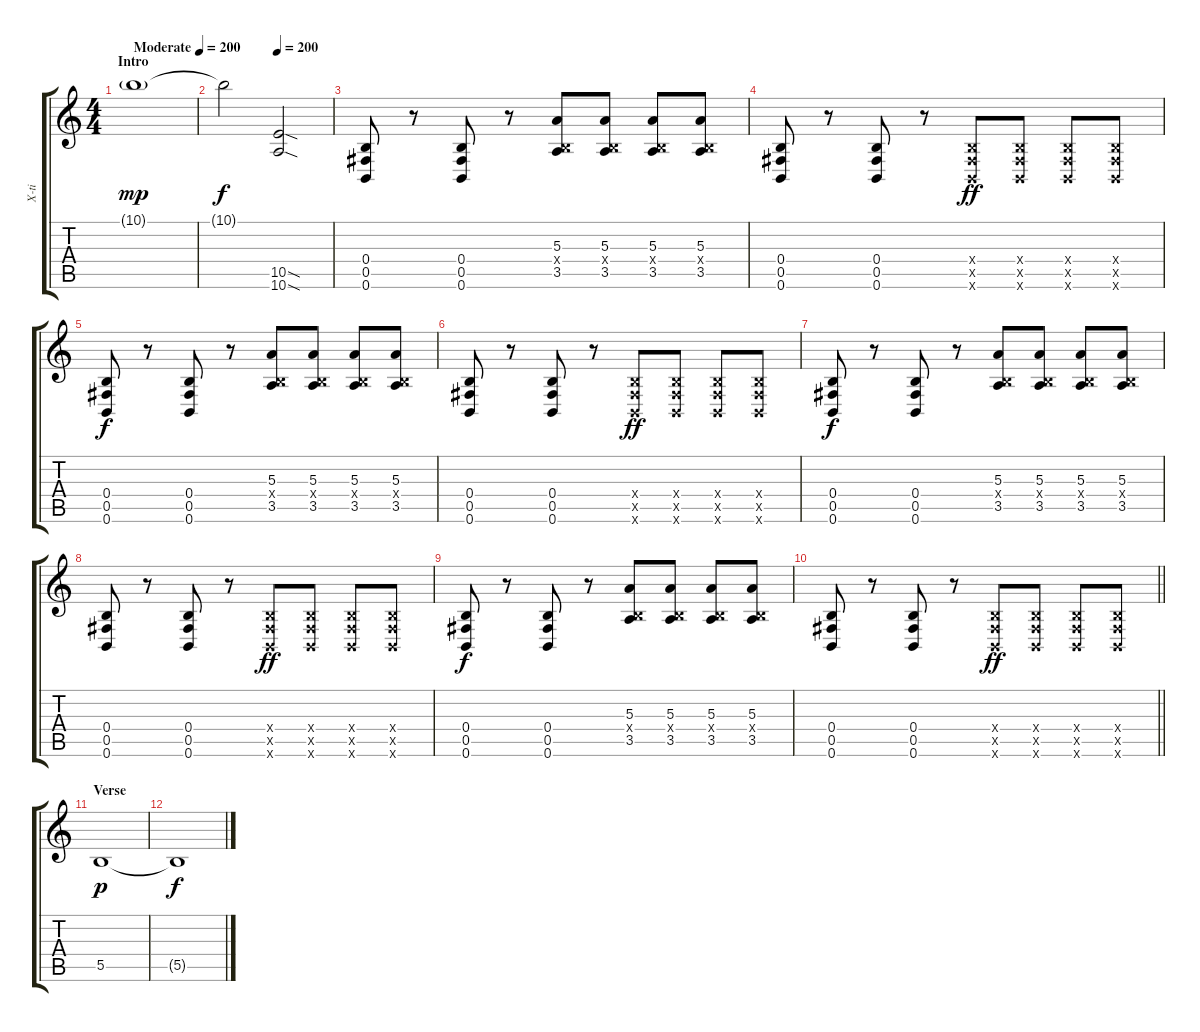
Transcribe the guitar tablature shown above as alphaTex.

\track ("X-ti" "X-ti") {instrument distortionguitar}
\staff {score tabs}
\tuning (Db4 Ab3 E3 B2 Gb2 B1) {hide}
\ts (4 4)
\section ("" "Intro")
\tempo (200 "Moderate")
\tempo 50
\tempo (200 "Moderate")
\clef g2
\ks c
10.1{g}.1{dy mp volume 16 instrument distortionguitar} |
\tempo (200 0.5)
10.1{t}.2{dy f} (10.5{sod} 10.6{sod}).2{volume 16} |
(0.4 0.5 0.6).8 r.8 (0.4 0.5 0.6).8 r.8 (5.3 0.4{x} 3.5).8 (5.3 0.4{x} 3.5).8 (5.3 0.4{x} 3.5).8 (5.3 0.4{x} 3.5).8 |
(0.4 0.5 0.6).8 r.8 (0.4 0.5 0.6).8 r.8 (0.4{x} 0.5{x} 0.6{x}).8{dy ff} (0.4{x} 0.5{x} 0.6{x}).8 (0.4{x} 0.5{x} 0.6{x}).8 (0.4{x} 0.5{x} 0.6{x}).8 |
(0.4 0.5 0.6).8{dy f} r.8 (0.4 0.5 0.6).8 r.8 (5.3 0.4{x} 3.5).8 (5.3 0.4{x} 3.5).8 (5.3 0.4{x} 3.5).8 (5.3 0.4{x} 3.5).8 |
(0.4 0.5 0.6).8 r.8 (0.4 0.5 0.6).8 r.8 (0.4{x} 0.5{x} 0.6{x}).8{dy ff} (0.4{x} 0.5{x} 0.6{x}).8 (0.4{x} 0.5{x} 0.6{x}).8 (0.4{x} 0.5{x} 0.6{x}).8 |
(0.4 0.5 0.6).8{dy f} r.8 (0.4 0.5 0.6).8 r.8 (5.3 0.4{x} 3.5).8 (5.3 0.4{x} 3.5).8 (5.3 0.4{x} 3.5).8 (5.3 0.4{x} 3.5).8 |
(0.4 0.5 0.6).8 r.8 (0.4 0.5 0.6).8 r.8 (0.4{x} 0.5{x} 0.6{x}).8{dy ff} (0.4{x} 0.5{x} 0.6{x}).8 (0.4{x} 0.5{x} 0.6{x}).8 (0.4{x} 0.5{x} 0.6{x}).8 |
(0.4 0.5 0.6).8{dy f} r.8 (0.4 0.5 0.6).8 r.8 (5.3 0.4{x} 3.5).8 (5.3 0.4{x} 3.5).8 (5.3 0.4{x} 3.5).8 (5.3 0.4{x} 3.5).8 |
\barLineRight lightlight
(0.4 0.5 0.6).8 r.8 (0.4 0.5 0.6).8 r.8 (0.4{x} 0.5{x} 0.6{x}).8{dy ff} (0.4{x} 0.5{x} 0.6{x}).8 (0.4{x} 0.5{x} 0.6{x}).8 (0.4{x} 0.5{x} 0.6{x}).8 |
\section ("" "Verse")
5.5.1{dy p} |
5.5{t}.1{dy f}
